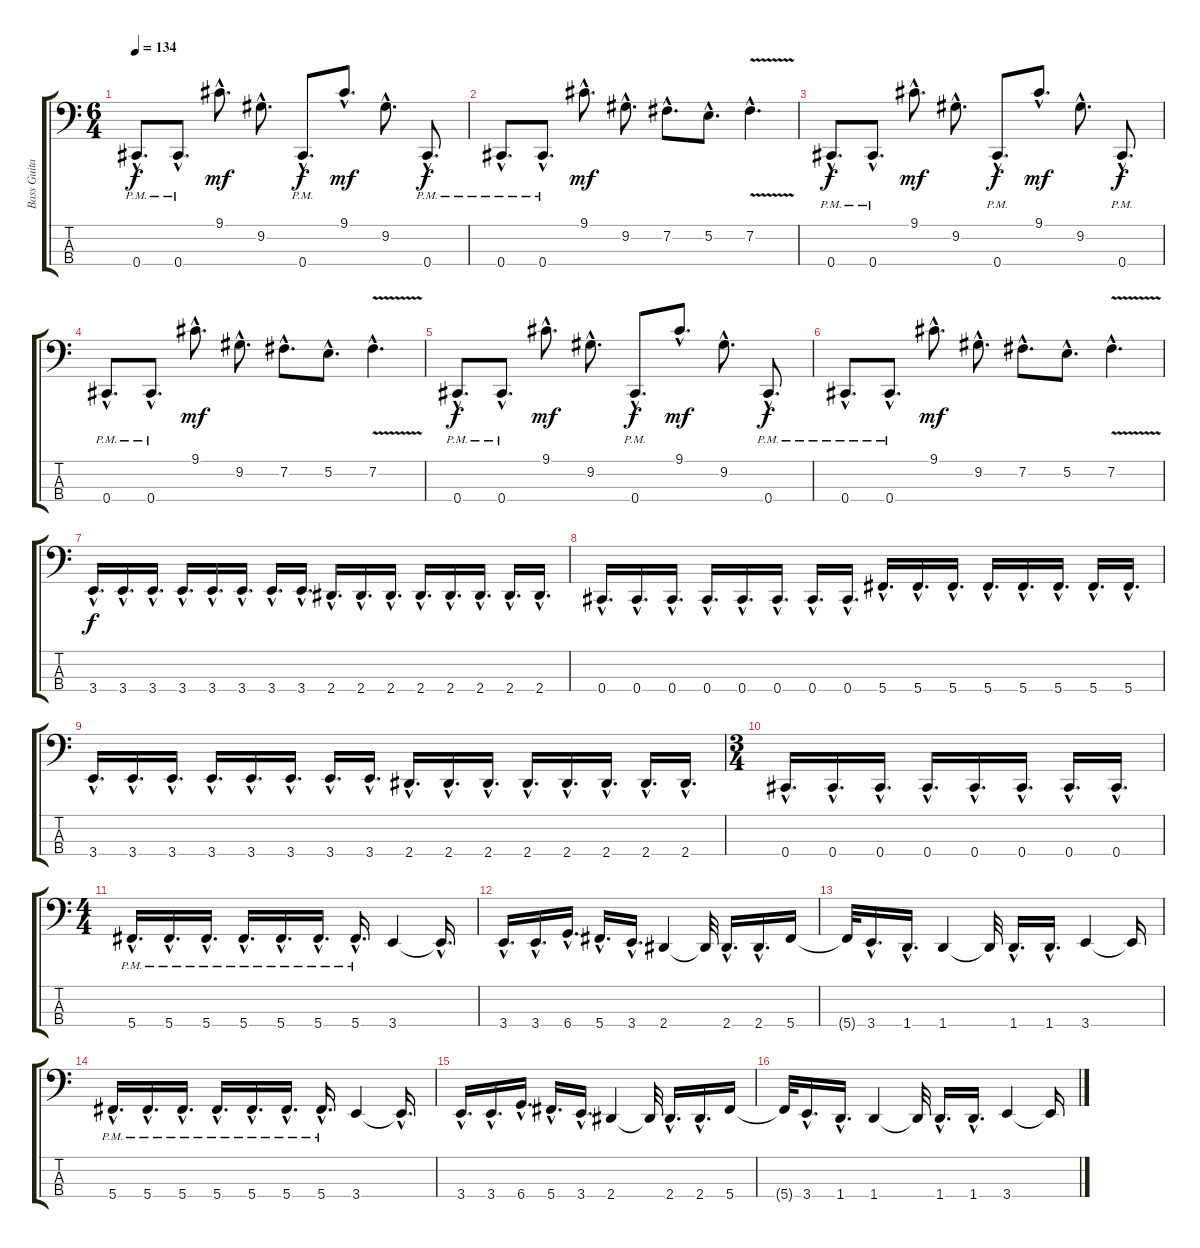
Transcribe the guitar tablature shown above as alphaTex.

\track ("Bass Guitar" "Bass Guita") {instrument electricbasspick}
\staff {score tabs}
\tuning (E2 B1 Gb1 Db1) {hide}
\ts (6 4)
\tempo 134
\clef f4
\ks c
0.4{hac pm}.8{d dy f} 0.4{hac pm}.8{d} 9.1{hac}.8{d dy mf} 9.2{hac}.8{d} 0.4{hac pm}.8{d dy f} 9.1{hac}.8{d dy mf} 9.2{hac}.8{d} 0.4{hac pm}.8{d dy f} |
0.4{hac pm}.8{d} 0.4{hac pm}.8{d} 9.1{hac}.8{d dy mf} 9.2{hac}.8{d} 7.2{hac}.8{d} 5.2{hac}.8{d} 7.2{v hac}.4{d} |
0.4{hac pm}.8{d dy f} 0.4{hac pm}.8{d} 9.1{hac}.8{d dy mf} 9.2{hac}.8{d} 0.4{hac pm}.8{d dy f} 9.1{hac}.8{d dy mf} 9.2{hac}.8{d} 0.4{hac pm}.8{d dy f} |
0.4{hac pm}.8{d} 0.4{hac pm}.8{d} 9.1{hac}.8{d dy mf} 9.2{hac}.8{d} 7.2{hac}.8{d} 5.2{hac}.8{d} 7.2{v hac}.4{d} |
0.4{hac pm}.8{d dy f} 0.4{hac pm}.8{d} 9.1{hac}.8{d dy mf} 9.2{hac}.8{d} 0.4{hac pm}.8{d dy f} 9.1{hac}.8{d dy mf} 9.2{hac}.8{d} 0.4{hac pm}.8{d dy f} |
0.4{hac pm}.8{d} 0.4{hac pm}.8{d} 9.1{hac}.8{d dy mf} 9.2{hac}.8{d} 7.2{hac}.8{d} 5.2{hac}.8{d} 7.2{v hac}.4{d} |
\section ("" "")
3.4{hac}.16{d dy f} 3.4{hac}.16{d} 3.4{hac}.16{d} 3.4{hac}.16{d} 3.4{hac}.16{d} 3.4{hac}.16{d} 3.4{hac}.16{d} 3.4{hac}.16{d} 2.4{hac}.16{d} 2.4{hac}.16{d} 2.4{hac}.16{d} 2.4{hac}.16{d} 2.4{hac}.16{d} 2.4{hac}.16{d} 2.4{hac}.16{d} 2.4{hac}.16{d} |
0.4{hac}.16{d} 0.4{hac}.16{d} 0.4{hac}.16{d} 0.4{hac}.16{d} 0.4{hac}.16{d} 0.4{hac}.16{d} 0.4{hac}.16{d} 0.4{hac}.16{d} 5.4{hac}.16{d} 5.4{hac}.16{d} 5.4{hac}.16{d} 5.4{hac}.16{d} 5.4{hac}.16{d} 5.4{hac}.16{d} 5.4{hac}.16{d} 5.4{hac}.16{d} |
3.4{hac}.16{d} 3.4{hac}.16{d} 3.4{hac}.16{d} 3.4{hac}.16{d} 3.4{hac}.16{d} 3.4{hac}.16{d} 3.4{hac}.16{d} 3.4{hac}.16{d} 2.4{hac}.16{d} 2.4{hac}.16{d} 2.4{hac}.16{d} 2.4{hac}.16{d} 2.4{hac}.16{d} 2.4{hac}.16{d} 2.4{hac}.16{d} 2.4{hac}.16{d} |
\ts (3 4)
0.4{hac}.16{d} 0.4{hac}.16{d} 0.4{hac}.16{d} 0.4{hac}.16{d} 0.4{hac}.16{d} 0.4{hac}.16{d} 0.4{hac}.16{d} 0.4{hac}.16{d} |
\ts (4 4)
5.4{hac pm}.16{d} 5.4{hac pm}.16{d} 5.4{hac pm}.16{d} 5.4{hac pm}.16{d} 5.4{hac pm}.16{d} 5.4{hac pm}.16{d} 5.4{hac pm}.16{d} 3.4.4 3.4{hac t}.16{d} |
3.4{hac}.16{d} 3.4{hac}.16{d} 6.4{hac}.16{d} 5.4{hac}.16{d} 3.4{hac}.16{d} 2.4.4 2.4{t}.32 2.4{hac}.16{d} 2.4{hac}.16{d} 5.4.16 |
5.4{t}.32 3.4{hac}.16{d} 1.4{hac}.16{d} 1.4.4 1.4{t}.32 1.4{hac}.16{d} 1.4{hac}.16{d} 3.4.4 3.4{t}.16 |
5.4{hac pm}.16{d} 5.4{hac pm}.16{d} 5.4{hac pm}.16{d} 5.4{hac pm}.16{d} 5.4{hac pm}.16{d} 5.4{hac pm}.16{d} 5.4{hac pm}.16{d} 3.4.4 3.4{hac t}.16{d} |
3.4{hac}.16{d} 3.4{hac}.16{d} 6.4{hac}.16{d} 5.4{hac}.16{d} 3.4{hac}.16{d} 2.4.4 2.4{t}.32 2.4{hac}.16{d} 2.4{hac}.16{d} 5.4.16 |
5.4{t}.32 3.4{hac}.16{d} 1.4{hac}.16{d} 1.4.4 1.4{t}.32 1.4{hac}.16{d} 1.4{hac}.16{d} 3.4.4 3.4{t}.16
